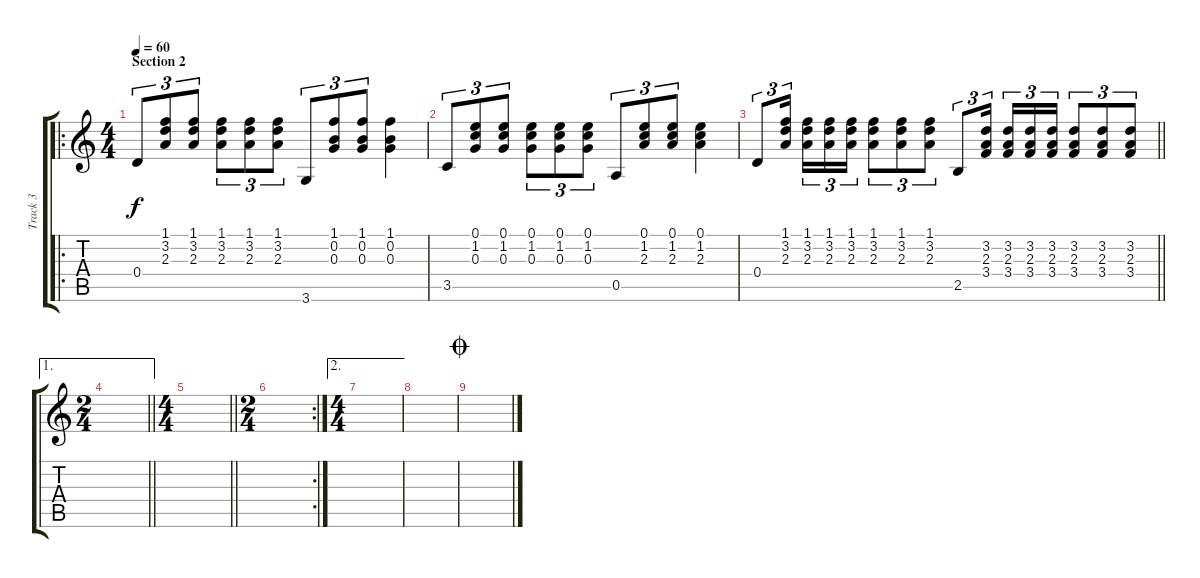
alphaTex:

\track ("Track 3" "Track 3") {instrument acousticguitarsteel}
\staff {score tabs}
\tuning (E4 B3 G3 D3 A2 E2) {hide}
\ro
\ts (4 4)
\section ("" "Section 2")
\tempo 60
\clef g2
\ks c
0.4.8{tu (3 2) dy f} (1.1 3.2 2.3).8{tu (3 2)} (1.1 3.2 2.3).8{tu (3 2)} (1.1 3.2 2.3).8{tu (3 2)} (1.1 3.2 2.3).8{tu (3 2)} (1.1 3.2 2.3).8{tu (3 2)} 3.6.8{tu (3 2)} (1.1 0.2 0.3).8{tu (3 2)} (1.1 0.2 0.3).8{tu (3 2)} (1.1 0.2 0.3).4 |
3.5.8{tu (3 2)} (0.1 1.2 0.3).8{tu (3 2)} (0.1 1.2 0.3).8{tu (3 2)} (0.1 1.2 0.3).8{tu (3 2)} (0.1 1.2 0.3).8{tu (3 2)} (0.1 1.2 0.3).8{tu (3 2)} 0.5.8{tu (3 2)} (0.1 1.2 2.3).8{tu (3 2)} (0.1 1.2 2.3).8{tu (3 2)} (0.1 1.2 2.3).4 |
\barLineRight lightlight
0.4.8{tu (3 2)} (1.1 3.2 2.3).16{tu (3 2) beam splitsecondary} (1.1 3.2 2.3).16{tu (3 2)} (1.1 3.2 2.3).16{tu (3 2)} (1.1 3.2 2.3).16{tu (3 2)} (1.1 3.2 2.3).8{tu (3 2)} (1.1 3.2 2.3).8{tu (3 2)} (1.1 3.2 2.3).8{tu (3 2)} 2.5.8{tu (3 2)} (3.2 2.3 3.4).16{tu (3 2) beam splitsecondary} (3.2 2.3 3.4).16{tu (3 2)} (3.2 2.3 3.4).16{tu (3 2)} (3.2 2.3 3.4).16{tu (3 2)} (3.2 2.3 3.4).8{tu (3 2)} (3.2 2.3 3.4).8{tu (3 2)} (3.2 2.3 3.4).8{tu (3 2)} |
\ae 1
\ts (2 4)
\barLineRight lightlight
|
\ts (4 4)
\barLineRight lightlight
|
\rc 2
\ts (2 4)
|
\ae 2
\ts (4 4)
|
|
\jump coda
